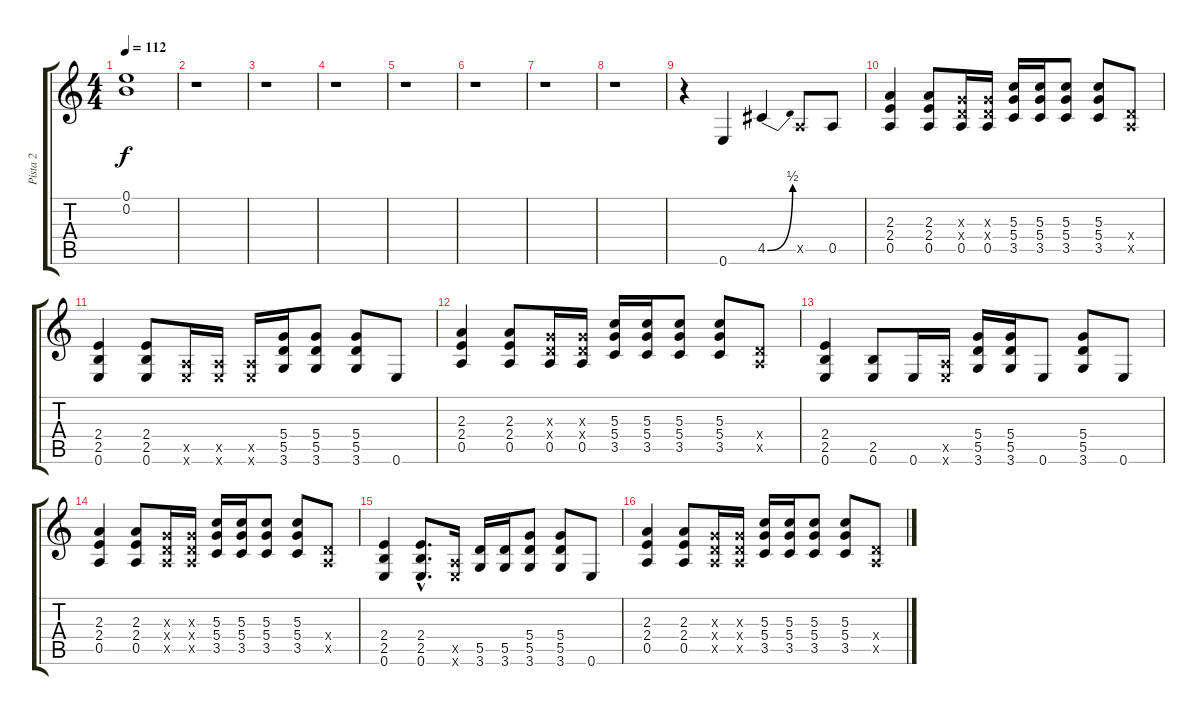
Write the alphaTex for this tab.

\track ("Pista 2" "Pista 2") {instrument overdrivenguitar}
\staff {score tabs}
\tuning (E4 B3 G3 D3 A2 E2) {hide}
\ts (4 4)
\tempo 112
\clef g2
\ks c
(0.1{t} 0.2{t}).1{dy f} |
r.1 |
r.1 |
r.1 |
r.1 |
r.1 |
r.1 |
r.1 |
r.4 0.6.4 4.5{be (bend 0 0 60 2)}.4 0.5{x}.8 0.5.8 |
(2.3 2.4 0.5).4{volume 14} (2.3 2.4 0.5).8 (0.3{x} 0.4{x} 0.5).16 (0.3{x} 0.4{x} 0.5).16 (5.3 5.4 3.5).16 (5.3 5.4 3.5).16 (5.3 5.4 3.5).8 (5.3 5.4 3.5).8 (0.4{x} 0.5{x}).8 |
(2.4 2.5 0.6).4 (2.4 2.5 0.6).8 (0.5{x} 0.6{x}).16 (0.5{x} 0.6{x}).16 (0.5{x} 0.6{x}).16 (5.4 5.5 3.6).16 (5.4 5.5 3.6).8 (5.4 5.5 3.6).8 0.6.8 |
(2.3 2.4 0.5).4 (2.3 2.4 0.5).8 (0.3{x} 0.4{x} 0.5).16 (0.3{x} 0.4{x} 0.5).16 (5.3 5.4 3.5).16 (5.3 5.4 3.5).16 (5.3 5.4 3.5).8 (5.3 5.4 3.5).8 (0.4{x} 0.5{x}).8 |
(2.4 2.5 0.6).4 (2.5 0.6).8 0.6.16 (0.5{x} 0.6{x}).16 (5.4 5.5 3.6).16 (5.4 5.5 3.6).16 0.6.8 (5.4 5.5 3.6).8 0.6.8 |
(2.3 2.4 0.5).4{volume 14} (2.3 2.4 0.5).8 (0.3{x} 0.4{x} 0.5{x}).16 (0.3{x} 0.4{x} 0.5{x}).16 (5.3 5.4 3.5).16 (5.3 5.4 3.5).16 (5.3 5.4 3.5).8 (5.3 5.4 3.5).8 (0.4{x} 0.5{x}).8 |
(2.4 2.5 0.6).4 (2.4{hac} 2.5{hac} 0.6{hac}).8{d} (0.5{x} 0.6{x}).16 (5.5 3.6).16 (5.5 3.6).16 (5.4 5.5 3.6).8 (5.4 5.5 3.6).8 0.6.8 |
(2.3 2.4 0.5).4{volume 14} (2.3 2.4 0.5).8 (0.3{x} 0.4{x} 0.5{x}).16 (0.3{x} 0.4{x} 0.5{x}).16 (5.3 5.4 3.5).16 (5.3 5.4 3.5).16 (5.3 5.4 3.5).8 (5.3 5.4 3.5).8 (0.4{x} 0.5{x}).8
